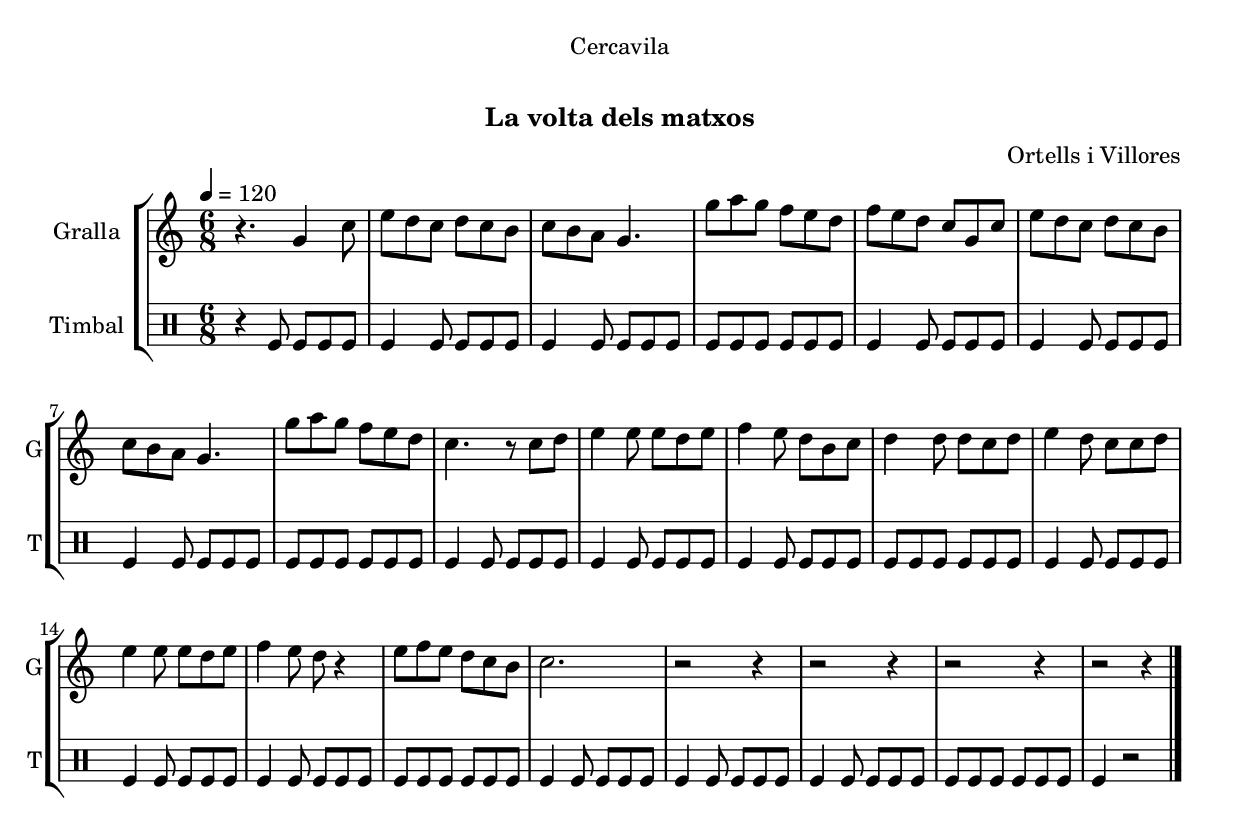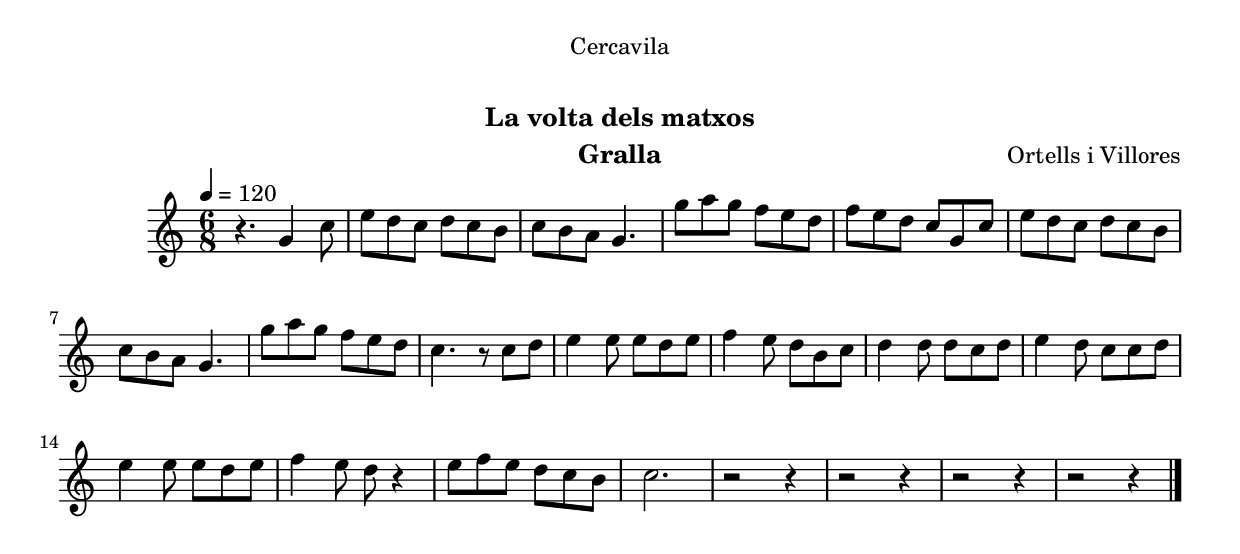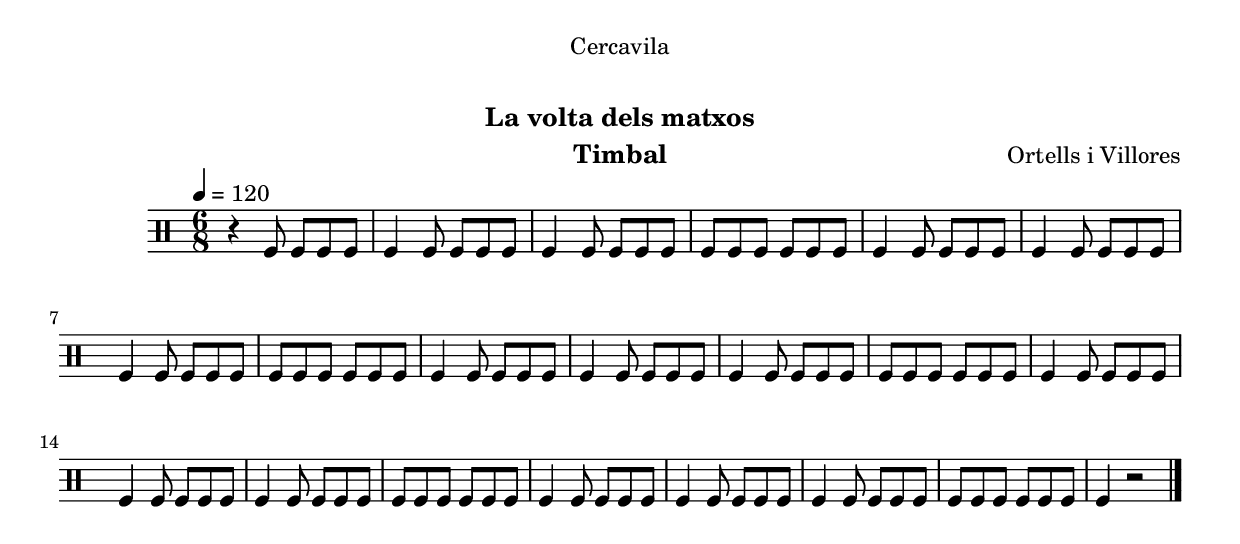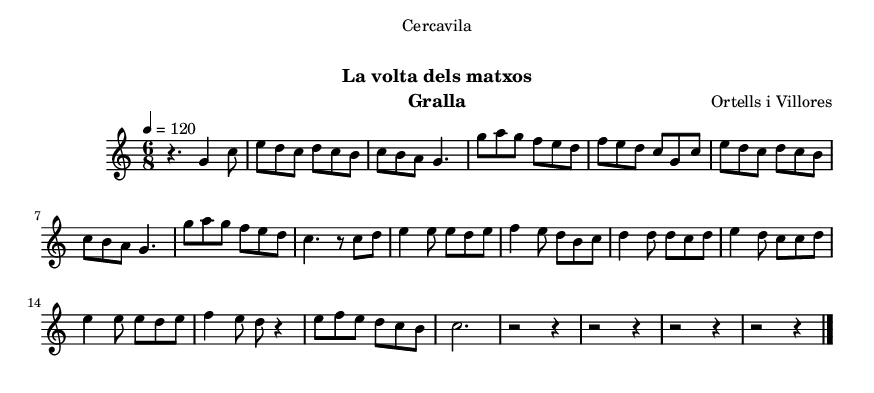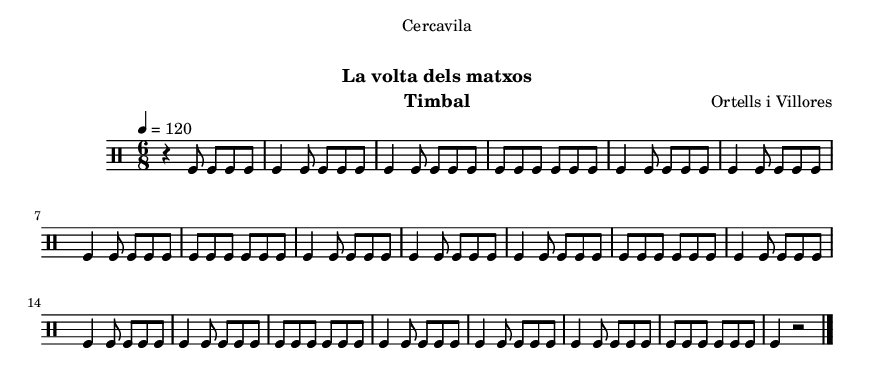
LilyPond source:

\version "2.16.0"

\header {
  dedication="Cercavila"
  title="  "
  subtitle="La volta dels matxos"
  subsubtitle=""
  poet=""
  meter=""
  piece=""
  composer="Ortells i Villores"
  arranger=""
  opus=""
  instrument=""
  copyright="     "
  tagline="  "
}

liniaroAa =
\relative g'
{
  \tempo 4=120
  \clef treble
  \key c \major
  \time 6/8
  r4. g4 c8  |
  e8 d c d c b  |
  c8 b a g4.  |
  g'8 a g f e d  |
  %05
  f8 e d c g c  |
  e8 d c d c b  |
  c8 b a g4.  |
  g'8 a g f e d  |
  c4. r8 c d  |
  %10
  e4 e8 e d e  |
  f4 e8 d b c  |
  d4 d8 d c d  |
  e4 d8 c c d  |
  e4 e8 e d e  |
  %15
  f4 e8 d r4  |
  e8 f e d c b  |
  c2.  |
  r2 r4  |
  r2 r4  |
  %20
  r2 r4  |
  r2 r4  \bar "|."
}

liniaroAb =
\drummode
{
  \tempo 4=120
  \time 6/8
  r4 tomfl8 tomfl tomfl tomfl  |
  tomfl4 tomfl8 tomfl tomfl tomfl  |
  tomfl4 tomfl8 tomfl tomfl tomfl  |
  tomfl8 tomfl tomfl tomfl tomfl tomfl  |
  %05
  tomfl4 tomfl8 tomfl tomfl tomfl  |
  tomfl4 tomfl8 tomfl tomfl tomfl  |
  tomfl4 tomfl8 tomfl tomfl tomfl  |
  tomfl8 tomfl tomfl tomfl tomfl tomfl  |
  tomfl4 tomfl8 tomfl tomfl tomfl  |
  %10
  tomfl4 tomfl8 tomfl tomfl tomfl  |
  tomfl4 tomfl8 tomfl tomfl tomfl  |
  tomfl8 tomfl tomfl tomfl tomfl tomfl  |
  tomfl4 tomfl8 tomfl tomfl tomfl  |
  tomfl4 tomfl8 tomfl tomfl tomfl  |
  %15
  tomfl4 tomfl8 tomfl tomfl tomfl  |
  tomfl8 tomfl tomfl tomfl tomfl tomfl  |
  tomfl4 tomfl8 tomfl tomfl tomfl  |
  tomfl4 tomfl8 tomfl tomfl tomfl  |
  tomfl4 tomfl8 tomfl tomfl tomfl  |
  %20
  tomfl8 tomfl tomfl tomfl tomfl tomfl  |
  tomfl4 r2  \bar "|."
}

\book {

\paper {
  print-page-number = false
}

\bookpart {
  \score {
    \new StaffGroup {
      \override Score.RehearsalMark #'self-alignment-X = #LEFT
      <<
        \new Staff \with {instrumentName = #"Gralla" shortInstrumentName = #"G"} \liniaroAa
        \new DrumStaff \with {instrumentName = #"Timbal" shortInstrumentName = #"T"} \liniaroAb
      >>
    }
    \layout {}
  }\score { \unfoldRepeats
    \new StaffGroup {
      \override Score.RehearsalMark #'self-alignment-X = #LEFT
      <<
        \new Staff \with {instrumentName = #"Gralla" shortInstrumentName = #"G"} \liniaroAa
        \new DrumStaff \with {instrumentName = #"Timbal" shortInstrumentName = #"T"} \liniaroAb
      >>
    }
    \midi {}
  }
}

\bookpart {
  \header {instrument="Gralla"}
  \score {
    \new StaffGroup {
      \override Score.RehearsalMark #'self-alignment-X = #LEFT
      <<
        \new Staff \liniaroAa
      >>
    }
    \layout {}
  }\score { \unfoldRepeats
    \new StaffGroup {
      \override Score.RehearsalMark #'self-alignment-X = #LEFT
      <<
        \new Staff \liniaroAa
      >>
    }
    \midi {}
  }
}

\bookpart {
  \header {instrument="Timbal"}
  \score {
    \new StaffGroup {
      \override Score.RehearsalMark #'self-alignment-X = #LEFT
      <<
        \new DrumStaff \liniaroAb
      >>
    }
    \layout {}
  }\score { \unfoldRepeats
    \new StaffGroup {
      \override Score.RehearsalMark #'self-alignment-X = #LEFT
      <<
        \new DrumStaff \liniaroAb
      >>
    }
    \midi {}
  }
}

}

\book {

\paper {
  print-page-number = false
  #(set-paper-size "a6landscape")
  #(layout-set-staff-size 14)
}

\bookpart {
  \header {instrument="Gralla"}
  \score {
    \new StaffGroup {
      \override Score.RehearsalMark #'self-alignment-X = #LEFT
      <<
        \new Staff \liniaroAa
      >>
    }
    \layout {}
  }
}

\bookpart {
  \header {instrument="Timbal"}
  \score {
    \new StaffGroup {
      \override Score.RehearsalMark #'self-alignment-X = #LEFT
      <<
        \new DrumStaff \liniaroAb
      >>
    }
    \layout {}
  }
}

}

